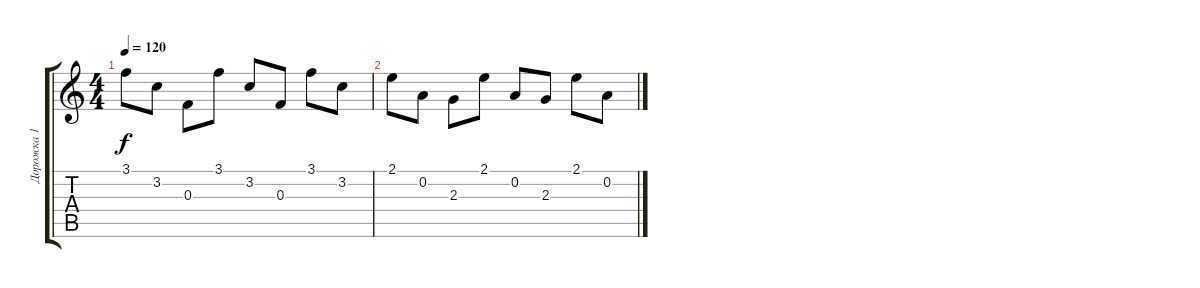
\track ("Дорожка 1" "Дорожка 1") {instrument acousticguitarsteel}
\staff {score tabs}
\tuning (D4 A3 F3 C3 G2 D2) {hide}
\ts (4 4)
\tempo 120
\clef g2
\ks c
3.1.8{dy f} 3.2.8 0.3.8 3.1.8 3.2.8 0.3.8 3.1.8 3.2.8 |
2.1.8 0.2.8 2.3.8 2.1.8 0.2.8 2.3.8 2.1.8 0.2.8
